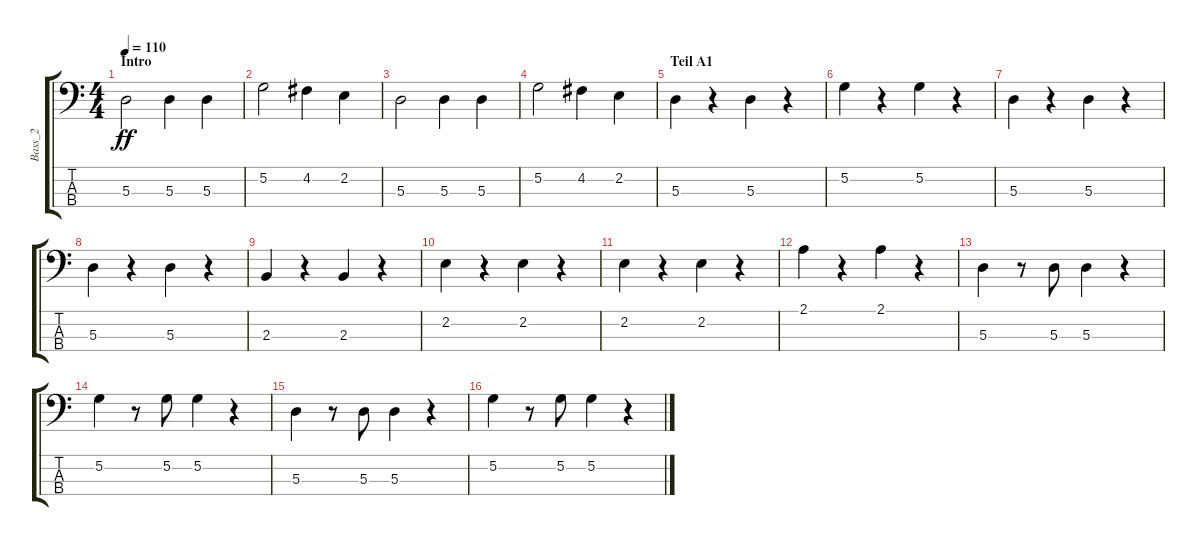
\track ("Bass_2" "Bass_2") {instrument acousticbass}
\staff {score tabs}
\tuning (G2 D2 A1 E1) {hide}
\ts (4 4)
\section ("" "Intro")
\tempo 110
\clef f4
\ks c
5.3.2{dy ff instrument acousticbass} 5.3.4 5.3.4 |
5.2.2 4.2.4 2.2.4 |
5.3.2 5.3.4 5.3.4 |
5.2.2 4.2.4 2.2.4 |
\section ("" "Teil A1")
5.3.4 r.4 5.3.4 r.4 |
5.2.4 r.4 5.2.4 r.4 |
5.3.4 r.4 5.3.4 r.4 |
5.3.4 r.4 5.3.4 r.4 |
2.3.4 r.4 2.3.4 r.4 |
2.2.4 r.4 2.2.4 r.4 |
2.2.4 r.4 2.2.4 r.4 |
2.1.4 r.4 2.1.4 r.4 |
5.3.4 r.8 5.3.8 5.3.4 r.4 |
5.2.4 r.8 5.2.8 5.2.4 r.4 |
5.3.4 r.8 5.3.8 5.3.4 r.4 |
5.2.4 r.8 5.2.8 5.2.4 r.4
